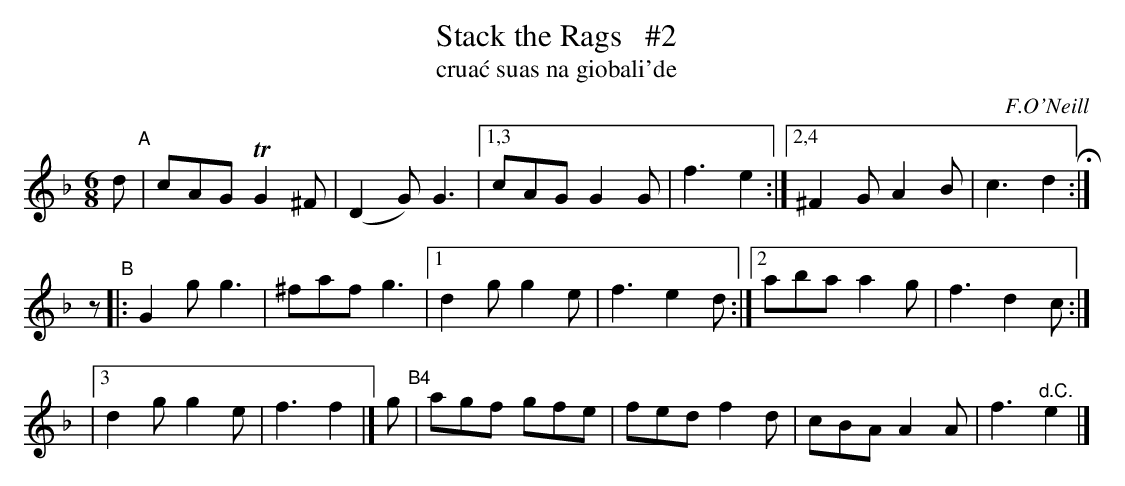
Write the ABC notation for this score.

X:1
T: Stack the Rags   #2
T: crua\'c suas na giobali\'de
O: F.O'Neill
M: 6/8
K: F
d "^A"| cAG TG2^F | (D2G) G3 |[1,3  cAG G2G | f3 e2 :|[2,4 ^F2G A2B | c3 d2 H:|
z "^B"|: G2g g3  | ^faf g3 |[1 d2g g2e | f3 e2d :|[2 aba a2g | f3 d2c :|
|[3 d2g g2e | f3 f2 |] g "^B4"| agf gfe | fed f2d | cBA A2A | f3 "^d.C."e2 |]
